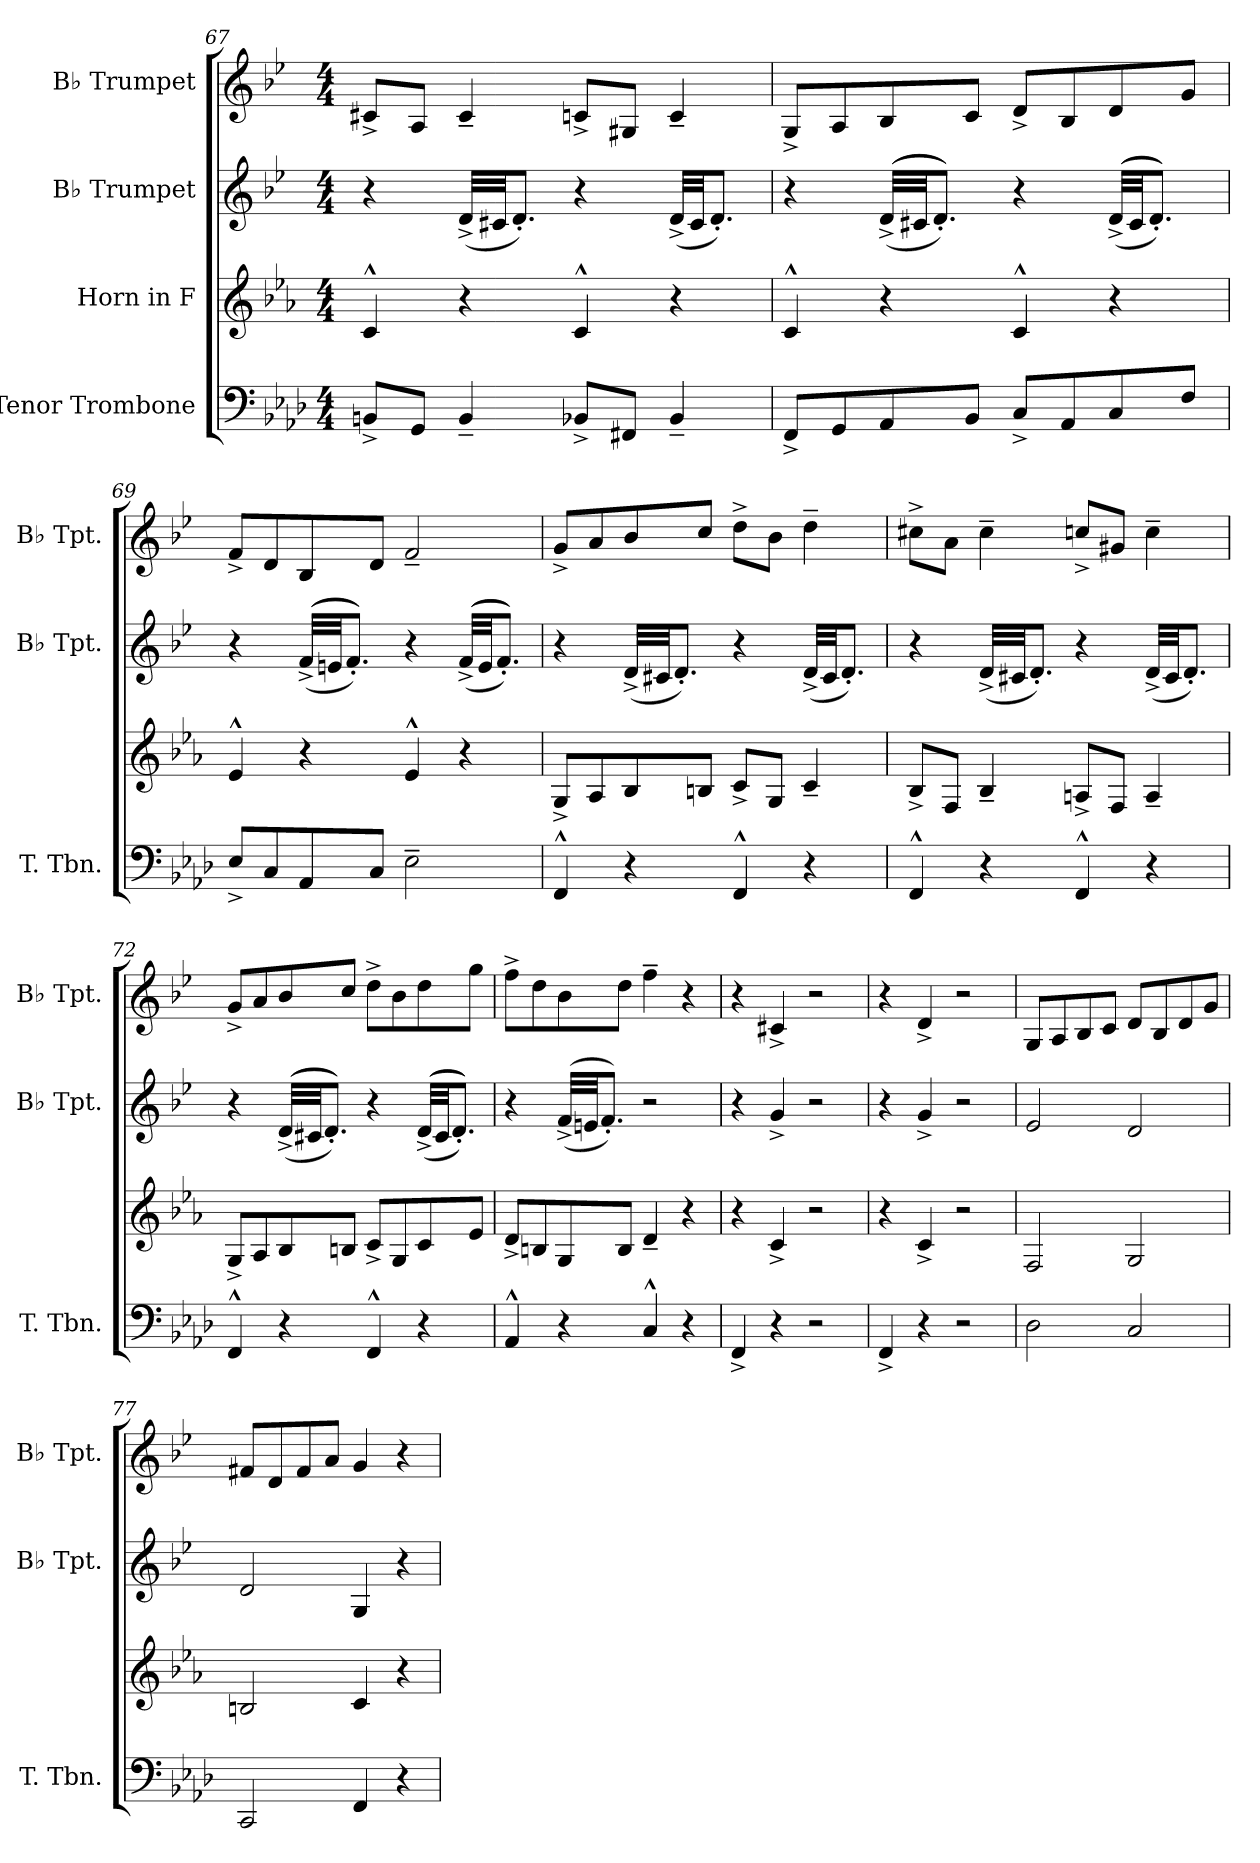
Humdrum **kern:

**kern	**dynam	**kern	**dynam	**kern	**dynam	**kern
*part4	*part4	*part3	*part3	*part2	*part2	*part1
*staff4	*staff4	*staff3	*staff3	*staff2	*staff2	*staff1
*I"Tenor Trombone	*	*I"Horn in F	*	*I"B♭ Trumpet	*	*I"B♭ Trumpet
*I'T. Tbn.	*	*	*	*I'B♭ Tpt.	*	*I'B♭ Tpt.
*clefF4	*	*clefG2	*	*clefG2	*	*clefG2
*	*	*ITrd4c7	*	*ITrd1c2	*	*ITrd1c2
*k[b-e-a-d-]	*	*k[b-e-a-d-]	*	*k[b-e-a-d-]	*	*k[b-e-a-d-]
*M4/4	*	*M4/4	*	*M4/4	*	*M4/4
=67	=67	=67	=67	=67	=67	=67
8BBn^/L	.	4F^^/	.	4r	.	8Bn^/L
8GG/J	.	.	.	.	.	8G/J
4BB~/	.	4r	.	(32c^/LLL	.	4B~/
.	.	.	.	32Bn/JJ	.	.
.	.	.	.	8.c'/J)	.	.
8BB-X^/L	.	4F^^/	.	4r	.	8B-X^/L
8FF#X/J	.	.	.	.	.	8F#X/J
4BB-~/	.	4r	.	(32c^/LLL	.	4B-~/
.	.	.	.	32B/JJ	.	.
.	.	.	.	8.c'/J)	.	.
=68	=68	=68	=68	=68	=68	=68
8FF^/L	.	4F^^/	.	4r	.	8F^/L
8GG/	.	.	.	.	.	8G/
8AA-/	.	4r	.	(((32c^/LLL	.	8A-/
.	.	.	.	32Bn/JJ	.	.
.	.	.	.	8.c'/J)))	.	.
8BB-/J	.	.	.	.	.	8B-/J
8C^/L	.	4F^^/	.	4r	.	8c^/L
8AA-/	.	.	.	.	.	8A-/
8C/	.	4r	.	(((32c^/LLL	.	8c/
.	.	.	.	32B/JJ	.	.
.	.	.	.	8.c'/J)))	.	.
8F/J	.	.	.	.	.	8f/J
!!LO:LB:g=z
=69	=69	=69	=69	=69	=69	=69
8E-^/L	.	4A-^^/	.	4r	.	8e-^/L
8C/	.	.	.	.	.	8c/
8AA-/	.	4r	.	(((32e-^/LLL	.	8A-/
.	.	.	.	32dn/JJ	.	.
.	.	.	.	8.e-'/J)))	.	.
8C/J	.	.	.	.	.	8c/J
2E-~\	.	4A-^^/	.	4r	.	2e-~/
.	.	4r	.	(((32e-^/LLL	.	.
.	.	.	.	32d/JJ	.	.
.	.	.	.	8.e-'/J)))	.	.
=70	=70	=70	=70	=70	=70	=70
*	*	*	*	*	*	*MM190
4FF^^/	.	8C^/L	.	4r	.	8f^/L
.	.	8D-/	.	.	.	8g/
4r	.	8E-/	.	(32c^/LLL	.	8a-/
.	.	.	.	32Bn/JJ	.	.
.	.	.	.	8.c'/J)	.	.
.	.	8En/J	.	.	.	8b-/J
4FF^^/	.	8F^/L	.	4r	.	8cc^\L
.	.	8C/J	.	.	.	8a-\J
4r	.	4F~/	.	(32c^/LLL	.	4cc~\
.	.	.	.	32B/JJ	.	.
.	.	.	.	8.c'/J)	.	.
=71	=71	=71	=71	=71	=71	=71
4FF^^/	.	8E-^/L	.	4r	.	8bn^\L
.	.	8BB-/J	.	.	.	8g\J
4r	.	4E-~/	.	(32c^/LLL	.	4b~\
.	.	.	.	32Bn/JJ	.	.
.	.	.	.	8.c'/J)	.	.
4FF^^/	.	8Dn^/L	.	4r	.	8b-X^/L
.	.	8BB-/J	.	.	.	8f#X/J
4r	.	4D~/	.	(32c^/LLL	.	4b-~\
.	.	.	.	32B/JJ	.	.
.	.	.	.	8.c'/J)	.	.
!!LO:PB:g=z
=72	=72	=72	=72	=72	=72	=72
4FF^^/	.	8C^/L	.	4r	.	8f^/L
.	.	8D-/	.	.	.	8g/
4r	.	8E-/	.	(((32c^/LLL	.	8a-/
.	.	.	.	32Bn/JJ	.	.
.	.	.	.	8.c'/J)))	.	.
.	.	8En/J	.	.	.	8b-/J
4FF^^/	.	8F^/L	.	4r	.	8cc^\L
.	.	8C/	.	.	.	8a-\
4r	.	8F/	.	(((32c^/LLL	.	8cc\
.	.	.	.	32B/JJ	.	.
.	.	.	.	8.c'/J)))	.	.
.	.	8A-/J	.	.	.	8ff\J
=73	=73	=73	=73	=73	=73	=73
4AA-^^/	.	8G^/L	.	4r	.	8ee-^\L
.	.	8En/	.	.	.	8cc\
4r	.	8C/	.	((32e-^/LLL	.	8a-\
.	.	.	.	32dn/JJ	.	.
.	.	.	.	8.e-'/J))	.	.
.	.	8E/J	.	.	.	8cc\J
4C^^/	.	4G~/	.	2r	.	4ee-~\
4r	.	4r	.	.	.	4r
=74	=74	=74	=74	=74	=74	=74
!!LO:REH:place=s1:a:B:fs=14:t=D
*	*	*	*	*	*	*MM200
4FF^/	.	4r	.	4r	.	4r
4r	.	4F^/	.	4f^/	.	4Bn^/
2r	.	2r	.	2r	.	2r
=75	=75	=75	=75	=75	=75	=75
4FF^/	.	4r	.	4r	.	4r
4r	.	4F^/	.	4f^/	.	4c^/
2r	.	2r	.	2r	.	2r
!!LO:LB:g=z
=76	=76	=76	=76	=76	=76	=76
!	!LO:DY:b	!	!	!	!	!
!	!LO:DY:n=1:b	!	!	!	!	!
!	!LO:DY:n=2:b	!	!	!	!	!
!	!LO:DY:n=3:b	!	!LO:DY:b	!	!	!
!	!	!	!LO:DY:n=1:b	!	!	!
!	!	!	!LO:DY:n=2:b	!	!LO:DY:b	!
!	!	!	!	!	!LO:DY:n=1:b	!
2D-\	mf mf mf mf	2BB-/	mf mf mf	2d-/	mf mf	8F/L
.	.	.	.	.	.	8G/
.	.	.	.	.	.	8A-/
.	.	.	.	.	.	8B-/J
2C/	.	2C/	.	2c/	.	8c/L
.	.	.	.	.	.	8A-/
.	.	.	.	.	.	8c/
.	.	.	.	.	.	8f/J
=77	=77	=77	=77	=77	=77	=77
2CC/	.	2En/	.	2c/	.	8en/L
.	.	.	.	.	.	8c/
.	.	.	.	.	.	8e/
.	.	.	.	.	.	8g/J
4FF/	.	4F/	.	4F/	.	4f/
4r	.	4r	.	4r	.	4r
=	=	=	=	=	=	=
*-	*-	*-	*-	*-	*-	*-
